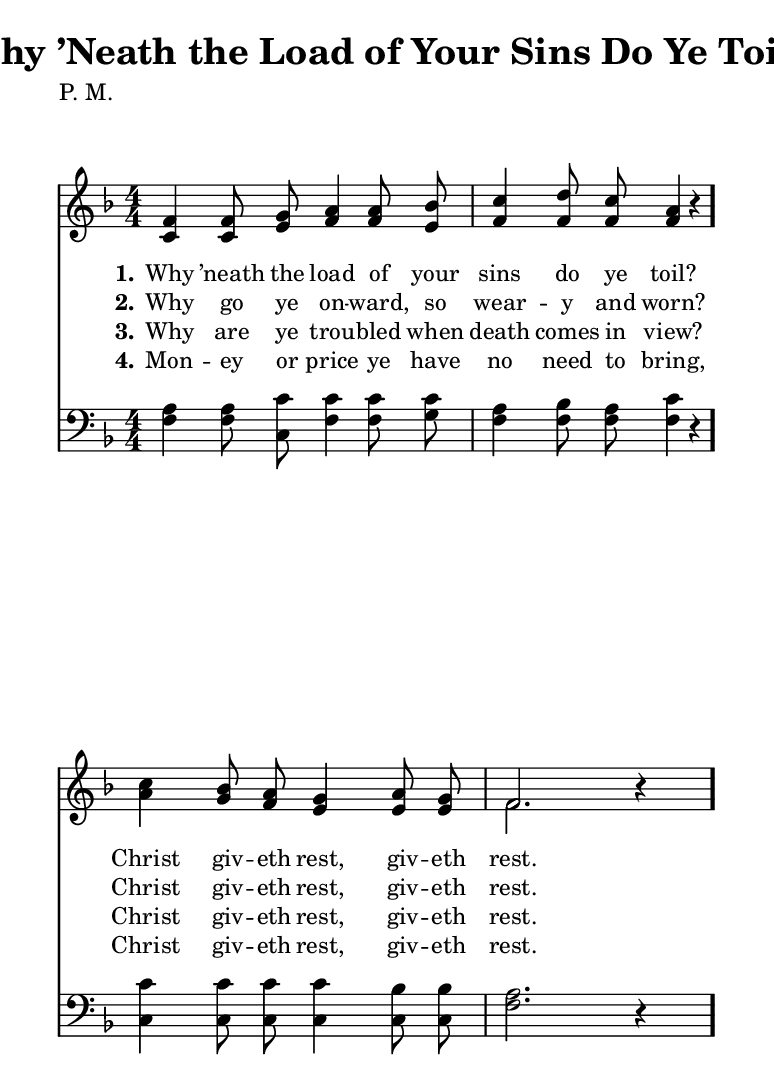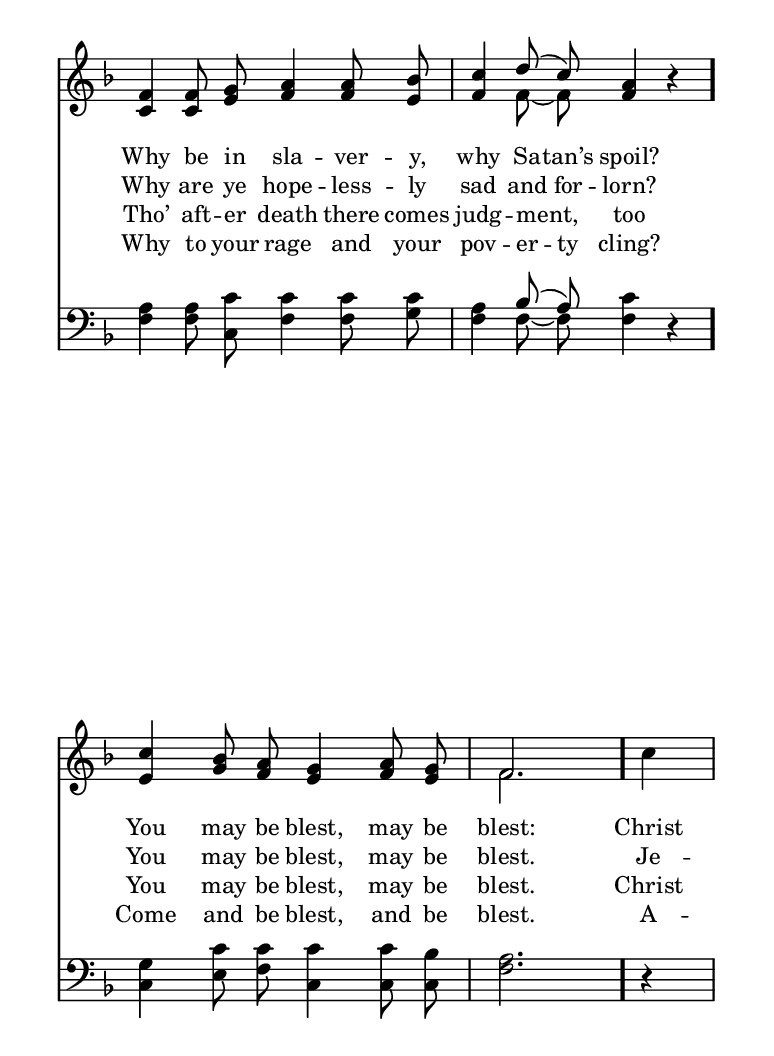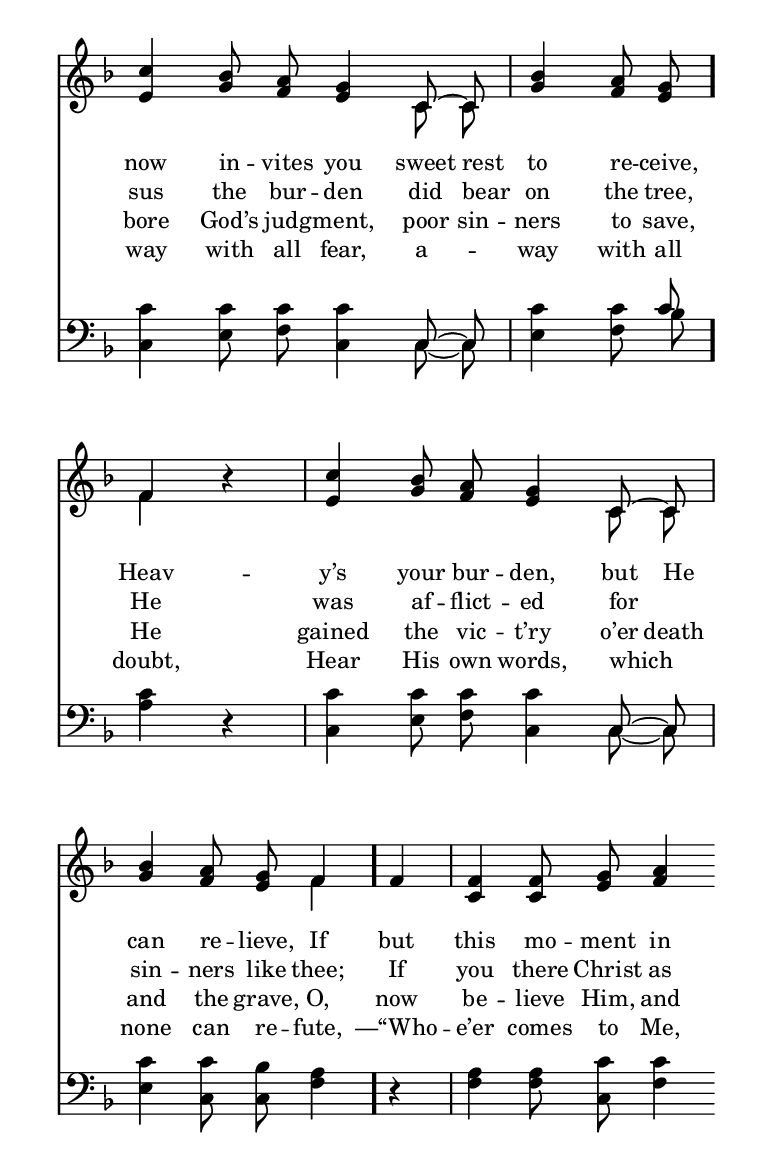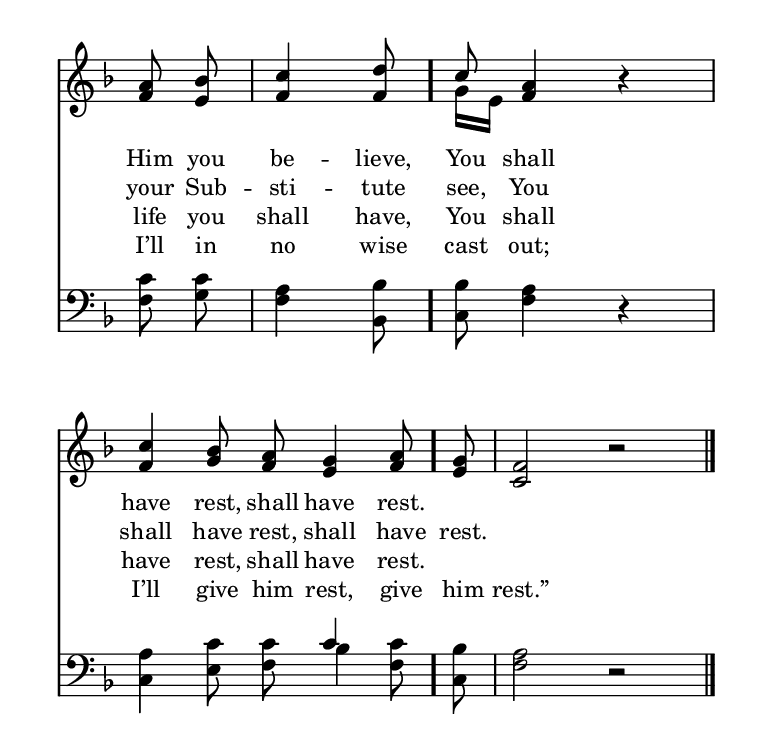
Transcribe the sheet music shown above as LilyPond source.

\include "common/global.ily"
\paper {
  \include "common/paper.ily"
  %ragged-bottom = ##t
  ragged-last-bottom = ##t
  systems-per-page = ##f
  page-count = #(cond (is-eogsized 2) (#t #f))
}

\header{
  hymnnumber = "55"
  title = "Why ’Neath the Load of Your Sins Do Ye Toil?"
  tunename = ""
  meter = "P. M."
  %poet = ""
  %composer = ""
  %copyright = ""
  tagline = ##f
}

% for fermata in MIDI
ta = { \tempo 4=80 }
tb = { \tempo 4=40 }

patternAA = { c4 c8 c8 c4 c8 c8 | c4 c8 c8           c4 c4 }
patternAB = { c4 c8 c8 c4 c8 c8 | c4 c8 c16[ c16]    c4 c4 }
patternAC = { c4 c8 c8 c4 c8 c8 | c4 c8 c8 c4 c4 \grace c4 }

patternBA = { c4 c8 c8 c4 c8 c8 | c2. c4 }
patternBB = { c4 c8 c8 c4 c8 c8 | c2  c2 }
patternBC = { c4 c8 c8 c4 c8 c8 | c2. c4 \grace c4 }

global = {
  \include "common/overrides.ily"
  \override Staff.TimeSignature.style = #'numbered
  \time 4/4
  \override Score.MetronomeMark.transparent = ##t % hide all fermata changes too
  \ta
  \key f \major
  %\partial 4
  \autoBeamOff
}

notesSoprano = {
\global
\relative c' {

  \changePitch \patternAA { f f g a a bes | c d c a r }
  \changePitch \patternBA { c bes a g a g | f r }
  \changePitch \patternAA { f f g a a bes | c d( c) a r }
  \changePitch \patternBC { c bes a g a g | f c' }

  \changePitch \patternAA { c bes a g c, ~ c | bes' a g f r }
  \changePitch \patternAC { c' bes a g c, ~ c | bes' a g f f }
  \changePitch \patternAA { f f g a a bes | c d c a r }
  \changePitch \patternBB { c bes a g a g | f r }

  \bar "|."

}
}

notesAlto = {
\global
\relative e' {

  \changePitch \patternAA { c c e f f e | f f f f r }
  \changePitch \patternBA { a g f e e e | f r }
  \changePitch \patternAA { c c e f f e | f f ~ f f r }
  \changePitch \patternBA { e g f e f e | f r }

  \changePitch \patternAA { e g f e c c | g' f e f r }
  \changePitch \patternAA { e g f e c c | g' f e f r }
  \changePitch \patternAB { c c e f f e | f f g e f r }
  \changePitch \patternBB { f g f e f e | c r }

}
}

notesTenor = {
\global
\relative a {

  \changePitch \patternAA { a a c c c c | a bes a c r }
  \changePitch \patternBA { c c c c bes bes | a r }
  \changePitch \patternAA { a a c c c c | a bes( a) c r }
  \changePitch \patternBA { g c c c c bes | a r }

  \changePitch \patternAA { c c c c c, ~ c | c' c c c r }
  \changePitch \patternAA { c c c c c, ~ c | c' c bes a r }
  \changePitch \patternAA { a a c c c c | a bes bes a r }
  \changePitch \patternBB { a c c c c bes | a r }

}
}

notesBass = {
\global
\relative f {

  \changePitch \patternAA { f f c f f g | f f f f r }
  \changePitch \patternBA { c c c c c c | f r }
  \changePitch \patternAA { f f c f f g | f f ~ f f r }
  \changePitch \patternBA { c e f c c c | f r }

  \changePitch \patternAA { c e f c c ~ c | e f bes a r }
  \changePitch \patternAA { c, e f c c ~ c | e c c f r }
  \changePitch \patternAA { f f c f f g | f bes, c f r }
  \changePitch \patternBB { c e f bes f c | f r }

}
}

wordsA = \lyricmode {
\set stanza = "1."

Why ’neath the load of your sins do ye toil? \bar "."
Christ giv -- eth rest, giv -- eth rest. \bar "."
Why be in sla -- ver -- y, why { \mon } Sa -- tan’s { \moff } spoil? \bar "."
You may be blest, may be blest:
Christ now in -- vites { \mon } you sweet { \moff } rest to re -- ceive, \bar "."
Heav -- y’s your bur -- { \mon } den, but { \moff } He can re -- lieve,
If but this mo -- ment in { \pageBreak } Him you be -- lieve, \bar "."
You shall have rest, shall have rest. \bar "."

}

wordsB = \lyricmode {
\set stanza = "2."

Why go ye on -- ward, so wear -- y and worn?
Christ giv -- eth rest, giv -- eth rest.
Why are ye hope -- less -- ly sad { \mon } and for -- { \moff } lorn?
You may be blest, may be blest.
Je -- sus the bur -- { \mon } den did { \moff } bear on the tree,
He was af -- flict -- ed for sin -- ners like thee;
If you there Christ as your Sub -- sti -- tute see,
You shall have rest, shall have rest.

}

wordsC = \lyricmode {
\set stanza = "3."

Why are ye trou -- bled when death comes in view?
Christ giv -- eth rest, giv -- eth rest.
Tho’ aft -- er death there comes judg -- ment, too
You may be blest, may be blest.
Christ bore God’s judg -- { \mon } ment, poor sin -- ners to save,
He gained the vic -- t’ry o’er death and the grave,
O, now be -- lieve Him, and life you shall have,
You shall have rest, shall have rest.

}

wordsD = \lyricmode {
\set stanza = "4."

Mon -- ey or price ye have no need to bring,
Christ giv -- eth rest, giv -- eth rest.
Why to your rage and your { \mon } pov -- er -- ty { \moff } cling?
Come and be blest, and be %{HIDE>%} \set includeGraceNotes = ##t %{<HIDE%} blest. \bar "."
A -- way with all fear, a -- way with all doubt,
Hear His own words, which none can re -- fute, \bar "."
—“Who -- e’er comes to Me, I’ll in no wise cast out;
I’ll give him rest, give him rest.” %{HIDE>%} \set includeGraceNotes = ##f %{<HIDE%}

}

\score {
  \context ChoirStaff <<
    \context Staff = upper <<
      \set Staff.autoBeaming = ##f
      \set ChoirStaff.systemStartDelimiter = #'SystemStartBar
      \set ChoirStaff.printPartCombineTexts = ##f
      \partcombine #'(2 . 9) \notesSoprano \notesAlto
      \context NullVoice = sopranos { \voiceOne << \notesSoprano >> }
      \context NullVoice = altos { \voiceTwo << \notesAlto >> }
      \context Lyrics = one   \lyricsto sopranos \wordsA
      \context Lyrics = two   \lyricsto sopranos \wordsB
      \context Lyrics = three \lyricsto sopranos \wordsC
      \context Lyrics = four  \lyricsto sopranos \wordsD
    >>
    \context Staff = men <<
      \set Staff.autoBeaming = ##f
      \clef bass
      \set ChoirStaff.printPartCombineTexts = ##f
      \partcombine #'(2 . 9) \notesTenor \notesBass
      \context NullVoice = tenors { \voiceOne << \notesTenor >> }
      \context NullVoice = basses { \voiceTwo << \notesBass >> }
    >>
  >>
  \layout {
    \include "common/layout.ily"
  }
  \midi{
    \include "common/midi.ily"
  }
}

\version "2.19.49"  % necessary for upgrading to future LilyPond versions.

% vi:set et ts=2 sw=2 ai nocindent syntax=lilypond:
